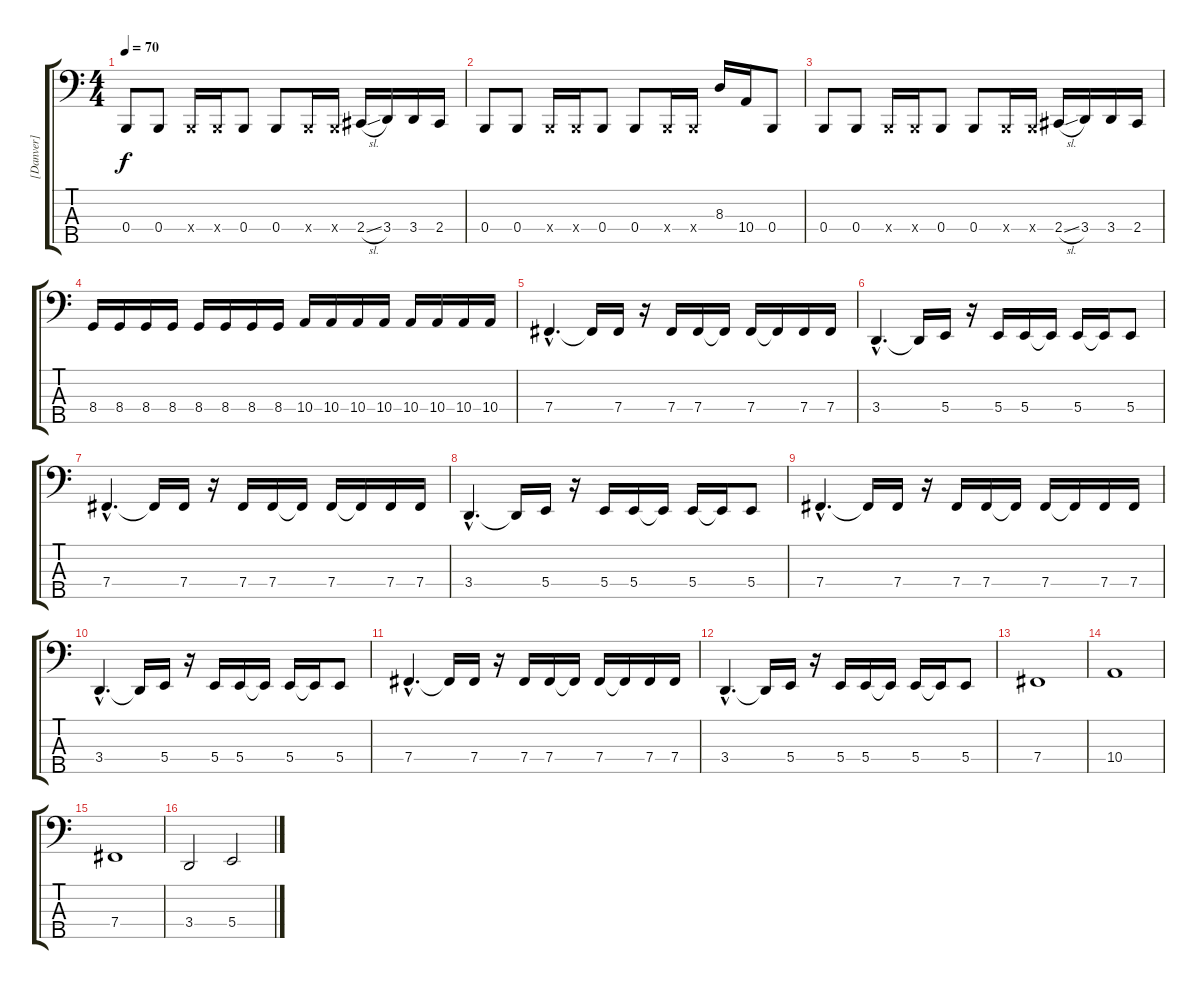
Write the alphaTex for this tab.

\track ("[Danver]" "[Danver]") {instrument electricbassfinger}
\staff {score tabs}
\tuning (E2 B1 Gb1 B0 Ab0) {hide}
\ts (4 4)
\tempo 70
\clef f4
\ks c
0.4.8{dy f} 0.4.8 0.4{x}.16 0.4{x}.16 0.4.8 0.4.8 0.4{x}.16 0.4{x}.16 2.4{sl}.16 3.4.16 3.4.16 2.4.16 |
0.4.8 0.4.8 0.4{x}.16 0.4{x}.16 0.4.8 0.4.8 0.4{x}.16 0.4{x}.16 8.3.16 10.4.16 0.4.8 |
0.4.8 0.4.8 0.4{x}.16 0.4{x}.16 0.4.8 0.4.8 0.4{x}.16 0.4{x}.16 2.4{sl}.16 3.4.16 3.4.16 2.4.16 |
8.4.16 8.4.16 8.4.16 8.4.16 8.4.16 8.4.16 8.4.16 8.4.16 10.4.16 10.4.16 10.4.16 10.4.16 10.4.16 10.4.16 10.4.16 10.4.16 |
7.4{hac}.4{d} 7.4{t}.16 7.4.16 r.16 7.4.16 7.4.16 7.4{t}.16 7.4.16 7.4{t}.16 7.4.16 7.4.16 |
3.4{hac}.4{d} 3.4{t}.16 5.4.16 r.16 5.4.16 5.4.16 5.4{t}.16 5.4.16 5.4{t}.16 5.4.8 |
7.4{hac}.4{d} 7.4{t}.16 7.4.16 r.16 7.4.16 7.4.16 7.4{t}.16 7.4.16 7.4{t}.16 7.4.16 7.4.16 |
3.4{hac}.4{d} 3.4{t}.16 5.4.16 r.16 5.4.16 5.4.16 5.4{t}.16 5.4.16 5.4{t}.16 5.4.8 |
7.4{hac}.4{d} 7.4{t}.16 7.4.16 r.16 7.4.16 7.4.16 7.4{t}.16 7.4.16 7.4{t}.16 7.4.16 7.4.16 |
3.4{hac}.4{d} 3.4{t}.16 5.4.16 r.16 5.4.16 5.4.16 5.4{t}.16 5.4.16 5.4{t}.16 5.4.8 |
7.4{hac}.4{d} 7.4{t}.16 7.4.16 r.16 7.4.16 7.4.16 7.4{t}.16 7.4.16 7.4{t}.16 7.4.16 7.4.16 |
3.4{hac}.4{d} 3.4{t}.16 5.4.16 r.16 5.4.16 5.4.16 5.4{t}.16 5.4.16 5.4{t}.16 5.4.8 |
7.4.1 |
10.4.1 |
7.4.1 |
3.4.2 5.4.2
